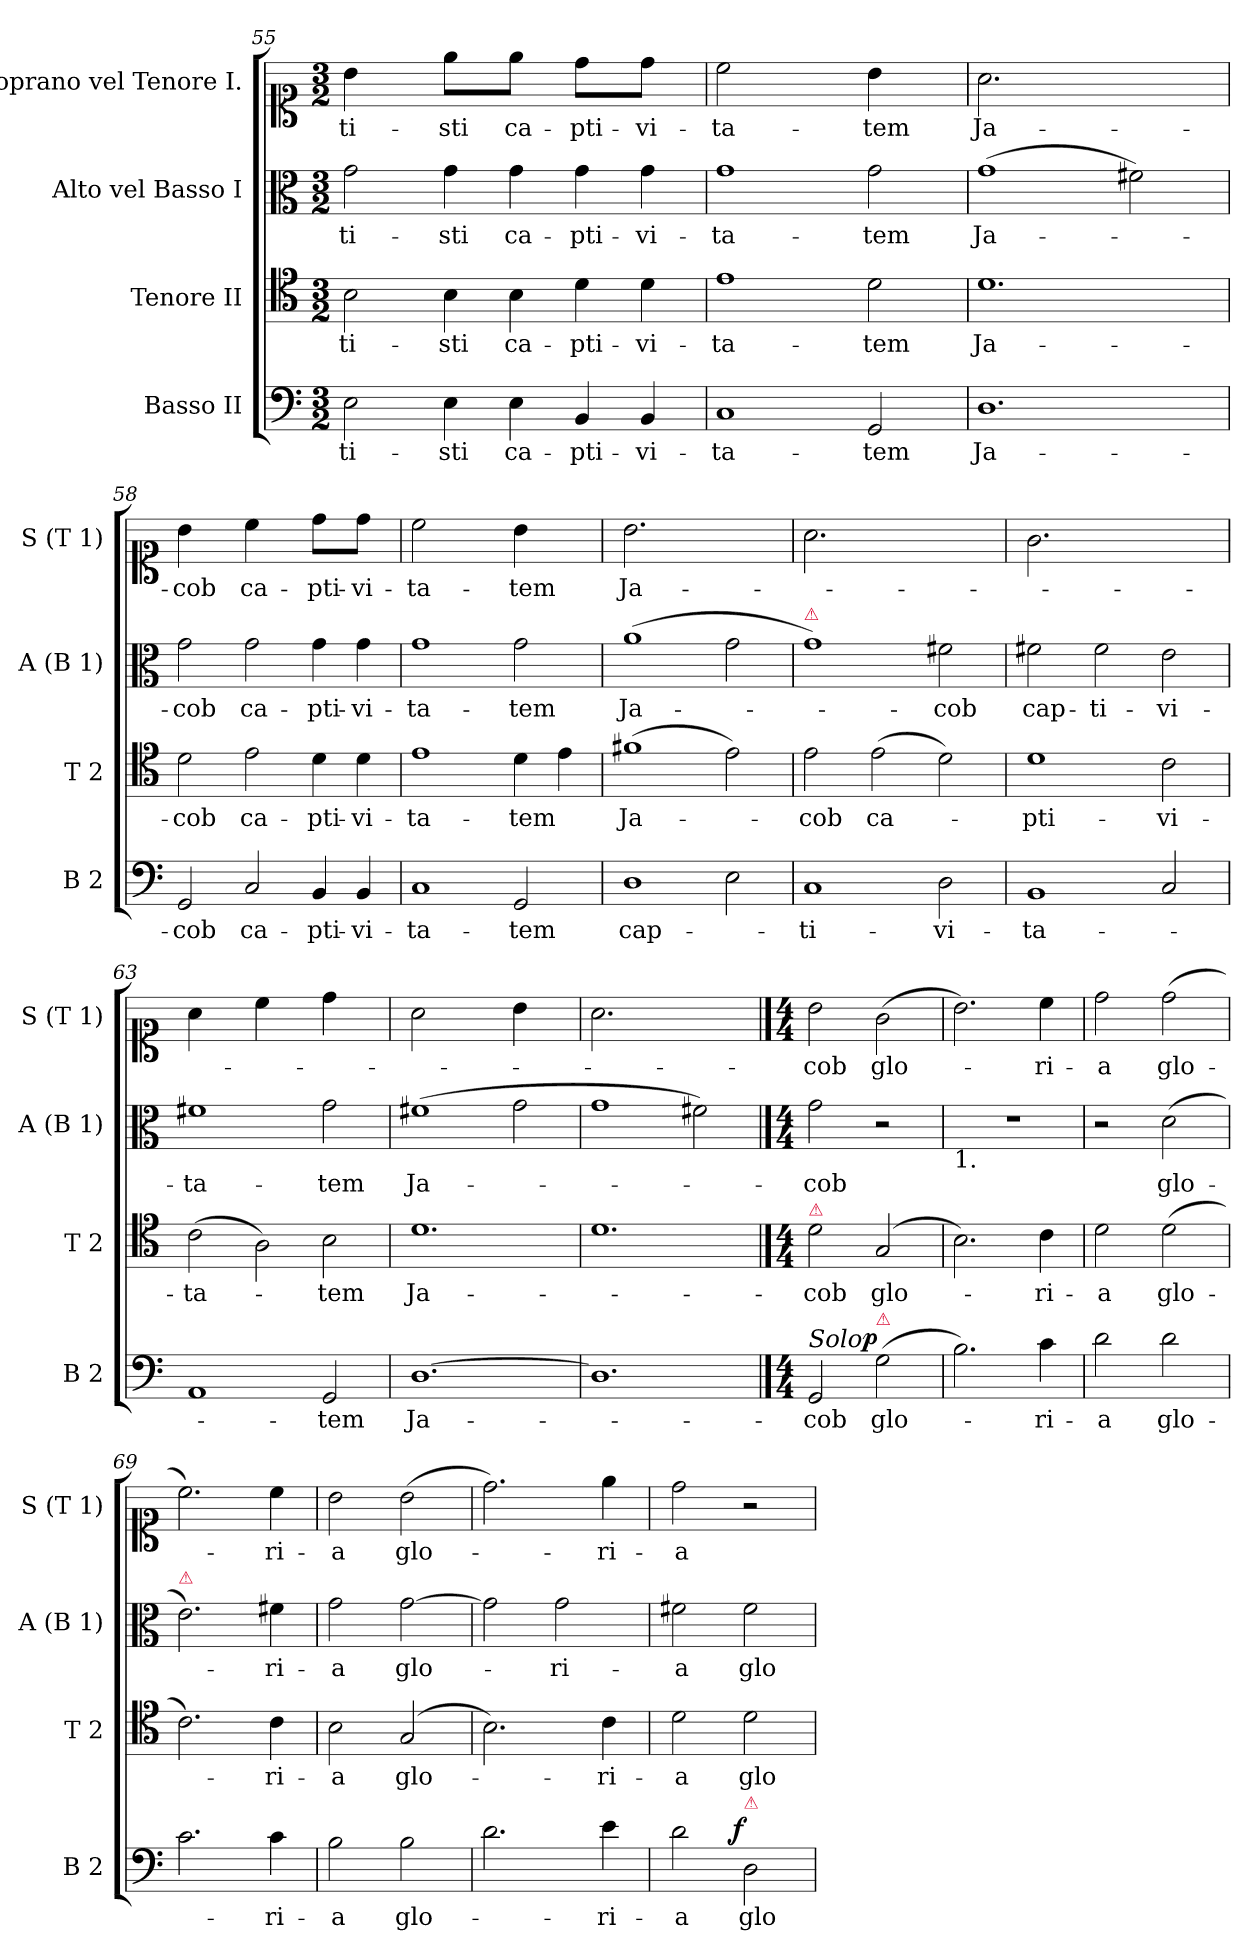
**kern	**text	**dynam	**kern	**text	**kern	**text	**kern	**text
*part4	*part4	*part4	*part3	*part3	*part2	*part2	*part1	*part1
*staff4	*staff4	*staff4	*staff3	*staff3	*staff2	*staff2	*staff1	*staff1
*I"Basso II	*	*	*I"Tenore II	*	*I"Alto vel Basso I	*	*I"Soprano vel Tenore I.	*
*I'B 2	*	*	*I'T 2	*	*I'A (B 1)	*	*I'S (T 1)	*
*clefF4	*	*	*clefC4	*	*clefC3	*	*clefC1	*
*k[]	*	*	*k[]	*	*k[]	*	*k[]	*
*C:	*	*	*C:	*	*C:	*	*C:	*
*M3/2	*	*	*M3/2	*	*M3/2	*	*M3/2	*
=55	=55	=55	=55	=55	=55	=55	=55	=55
!	!	!	!	!	!	!	!LO:N:vis=4	!
2E\	-ti-	.	2B\	-ti-	2g\	-ti-	2b\	-ti-
!	!	!	!	!	!	!	!LO:N:vis=8	!
4E\	-sti	.	4B\	-sti	4g\	-sti	4ee\L	-sti
!	!	!	!	!	!	!	!LO:N:vis=8	!
4E\	ca-	.	4B\	ca-	4g\	ca-	4ee\J	ca-
!	!	!	!	!	!	!	!LO:N:vis=8	!
4BB/	-pti-	.	4d\	-pti-	4g\	-pti-	4dd\L	-pti-
!	!	!	!	!	!	!	!LO:N:vis=8	!
4BB/	-vi-	.	4d\	-vi-	4g\	-vi-	4dd\J	-vi-
=56	=56	=56	=56	=56	=56	=56	=56	=56
!	!	!	!	!	!	!	!LO:N:vis=2	!
1C	-ta-	.	1e	-ta-	1g	-ta-	1cc	-ta-
!	!	!	!	!	!	!	!LO:N:vis=4	!
2GG/	-tem	.	2d\	-tem	2g\	-tem	2b\	-tem
=57	=57	=57	=57	=57	=57	=57	=57	=57
!	!	!	!	!	!	!	!LO:N:vis=2.	!
1.D	Ja-	.	1.d	Ja-	(>1g	Ja-	1.a	Ja-
.	.	.	.	.	2f#X\)	.	.	.
=58	=58	=58	=58	=58	=58	=58	=58	=58
!	!	!	!	!	!	!	!LO:N:vis=4	!
2GG/	-cob	.	2d\	-cob	2g\	-cob	2b\	-cob
!	!	!	!	!	!	!	!LO:N:vis=4	!
2C/	ca-	.	2e\	ca-	2g\	ca-	2cc\	ca-
!	!	!	!	!	!	!	!LO:N:vis=8	!
4BB/	-pti-	.	4d\	-pti-	4g\	-pti-	4dd\L	-pti-
!	!	!	!	!	!	!	!LO:N:vis=8	!
4BB/	-vi-	.	4d\	-vi-	4g\	-vi-	4dd\J	-vi-
=59	=59	=59	=59	=59	=59	=59	=59	=59
!	!	!	!	!	!	!	!LO:N:vis=2	!
1C	-ta-	.	1e	-ta-	1g	-ta-	1cc	-ta-
!	!	!	!	!	!	!	!LO:N:vis=4	!
2GG/	-tem	.	4d\	-tem	2g\	-tem	2b\	-tem
.	.	.	4e\	.	.	.	.	.
=60	=60	=60	=60	=60	=60	=60	=60	=60
!	!	!	!	!	!	!	!LO:N:vis=2.	!
1D	cap-	.	(>1f#X	Ja-	(>1a	Ja-	1.b	Ja-
2E\	.	.	2e\)	.	2g\	.	.	.
=61	=61	=61	=61	=61	=61	=61	=61	=61
!	!	!	!	!	!LO:TX:a:color=crimson:t=⚠	!	!	!
!	!	!	!	!	!	!	!LO:N:vis=2.	!
1C	-ti-	.	2e\	-cob	1g)	.	1.a	.
.	.	.	(>2e\	ca-	.	.	.	.
2D\	-vi-	.	2d\)	.	2f#X\	-cob	.	.
=62	=62	=62	=62	=62	=62	=62	=62	=62
!	!	!	!	!	!	!	!LO:N:vis=2.	!
1BB	-ta-	.	1d	-pti-	2f#X\	cap-	1.g	.
.	.	.	.	.	2f#\	-ti-	.	.
2C/	.	.	2c\	-vi-	2e\	-vi-	.	.
=63	=63	=63	=63	=63	=63	=63	=63	=63
!	!	!	!	!	!	!	!LO:N:vis=4	!
1AA	.	.	(>2c\	-ta-	1f#X	-ta-	2a\	.
!	!	!	!	!	!	!	!LO:N:vis=4	!
.	.	.	2A\)	.	.	.	2cc\	.
!	!	!	!	!	!	!	!LO:N:vis=4	!
2GG/	-tem	.	2B\	-tem	2g\	-tem	2dd\	.
=64	=64	=64	=64	=64	=64	=64	=64	=64
!	!	!	!	!	!	!	!LO:N:vis=2	!
[1.D	Ja-	.	1.d	Ja-	(>1f#X	Ja-	1a	.
!	!	!	!	!	!	!	!LO:N:vis=4	!
.	.	.	.	.	2g\	.	2b\	.
=65	=65	=65	=65	=65	=65	=65	=65	=65
!	!	!	!	!	!	!	!LO:N:vis=2.	!
1.D]	.	.	1.d	.	1g	.	1.a	.
.	.	.	.	.	2f#X\)	.	.	.
==66	==66	==66	==66	==66	==66	==66	==66	==66
*M4/4	*	*	*M4/4	*	*M4/4	*	*M4/4	*
!	!	!	!LO:TX:a:color=crimson:t=⚠	!	!	!	!	!
!LO:TX:a:i:t=Solo.	!	!	!	!	!	!	!	!
2GG/	-cob	.	2d\	-cob	2g\	-cob	2b\	-cob
!LO:TX:a:color=crimson:t=⚠	!	!	!	!	!	!	!	!
!	!	!LO:DY:b:rj	!	!	!	!	!	!
(>2G\	glo-	p.	(>2G/	glo-	2r	.	(>2g\	glo-
=67	=67	=67	=67	=67	=67	=67	=67	=67
!	!	!	!	!	!LO:TX:b:t=1.	!	!	!
2.B\)	.	.	2.B\)	.	1r	.	2.b\)	.
4c\	-ri-	.	4c\	-ri-	.	.	4cc\	-ri-
=68	=68	=68	=68	=68	=68	=68	=68	=68
2d\	-a	.	2d\	-a	2r	.	2dd\	-a
2d\	glo-	.	(>2d\	glo-	(>2d\	glo-	(>2dd\	glo-
=69	=69	=69	=69	=69	=69	=69	=69	=69
!	!	!	!	!	!LO:TX:a:color=crimson:t=⚠	!	!	!
2.c\	.	.	2.c\)	.	2.e\)	.	2.cc\)	.
4c\	-ri-	.	4c\	-ri-	4f#X\	-ri-	4cc\	-ri-
=70	=70	=70	=70	=70	=70	=70	=70	=70
2B\	-a	.	2B\	-a	2g\	-a	2b\	-a
2B\	glo-	.	(>2G/	glo-	[2g\	glo-	(>2b\	glo-
=71	=71	=71	=71	=71	=71	=71	=71	=71
2.d\	.	.	2.B\)	.	2g\]	.	2.dd\)	.
.	.	.	.	.	2g\	-ri-	.	.
4e\	-ri-	.	4c\	-ri-	.	.	4ee\	-ri-
=72	=72	=72	=72	=72	=72	=72	=72	=72
2d\	-a	.	2d\	-a	2f#X\	-a	2dd\	-a
!LO:TX:a:color=crimson:t=⚠	!	!	!	!	!	!	!	!
!	!	!LO:DY:b:rj	!	!	!	!	!	!
2D\	glo-	f.	2d\	glo-	2f#\	glo-	2r	.
=	=	=	=	=	=	=	=	=
*-	*-	*-	*-	*-	*-	*-	*-	*-
